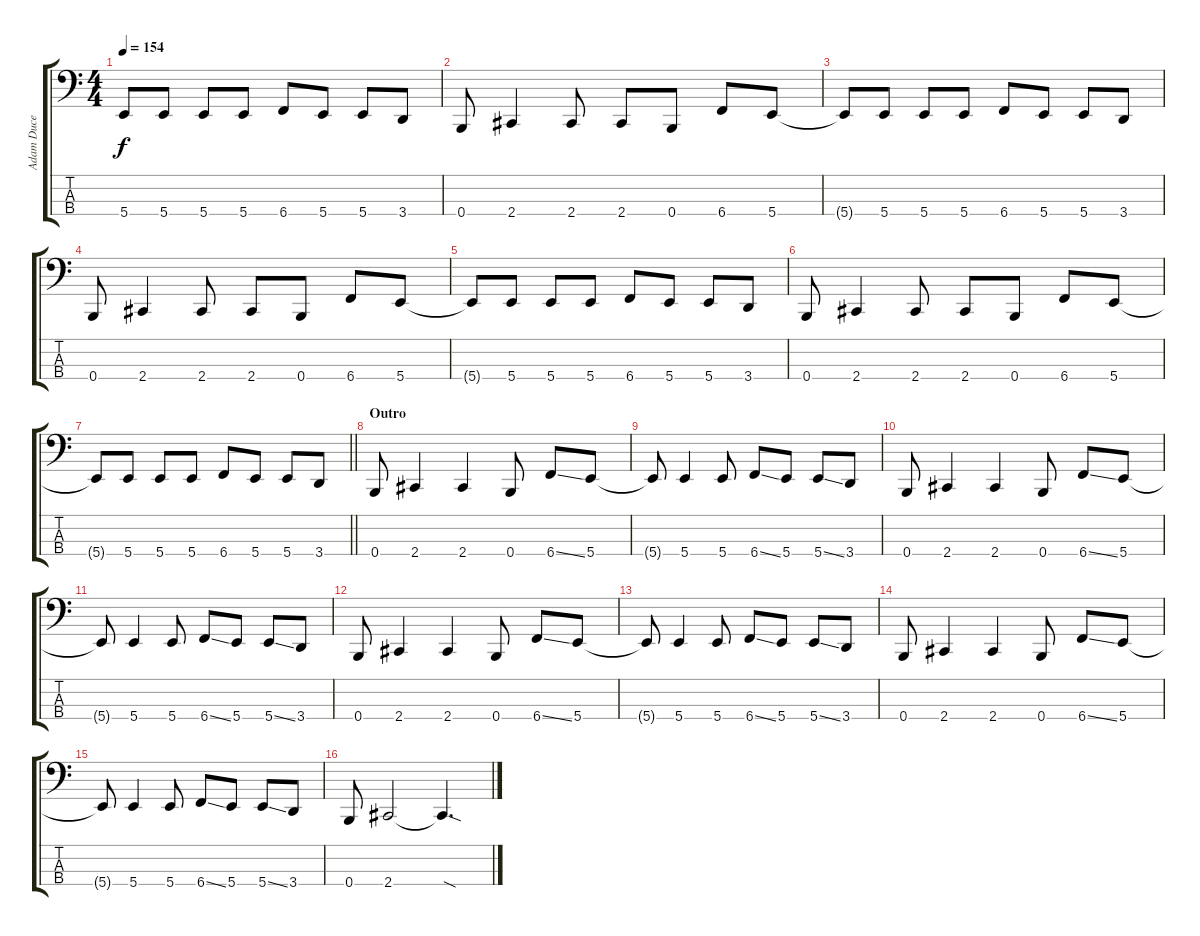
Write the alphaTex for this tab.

\track ("Adam Duce" "Adam Duce") {instrument electricbasspick}
\staff {score tabs}
\tuning (E2 B1 Gb1 B0) {hide}
\ts (4 4)
\tempo 154
\clef f4
\ks c
5.4{t}.8{dy f} 5.4.8 5.4.8 5.4.8 6.4.8 5.4.8 5.4.8 3.4.8 |
0.4.8 2.4.4 2.4.8 2.4.8 0.4.8 6.4.8 5.4.8 |
5.4{t}.8 5.4.8 5.4.8 5.4.8 6.4.8 5.4.8 5.4.8 3.4.8 |
0.4.8 2.4.4 2.4.8 2.4.8 0.4.8 6.4.8 5.4.8 |
5.4{t}.8 5.4.8 5.4.8 5.4.8 6.4.8 5.4.8 5.4.8 3.4.8 |
0.4.8 2.4.4 2.4.8 2.4.8 0.4.8 6.4.8 5.4.8 |
\barLineRight lightlight
5.4{t}.8 5.4.8 5.4.8 5.4.8 6.4.8 5.4.8 5.4.8 3.4.8 |
\section ("" "Outro")
0.4.8 2.4.4 2.4.4 0.4.8 6.4{ss}.8 5.4.8 |
5.4{t}.8 5.4.4 5.4.8 6.4{ss}.8 5.4.8 5.4{ss}.8 3.4.8 |
0.4.8 2.4.4 2.4.4 0.4.8 6.4{ss}.8 5.4.8 |
5.4{t}.8 5.4.4 5.4.8 6.4{ss}.8 5.4.8 5.4{ss}.8 3.4.8 |
0.4.8 2.4.4 2.4.4 0.4.8 6.4{ss}.8 5.4.8 |
5.4{t}.8 5.4.4 5.4.8 6.4{ss}.8 5.4.8 5.4{ss}.8 3.4.8 |
0.4.8 2.4.4 2.4.4 0.4.8 6.4{ss}.8 5.4.8 |
5.4{t}.8 5.4.4 5.4.8 6.4{ss}.8 5.4.8 5.4{ss}.8 3.4.8 |
0.4.8 2.4.2 2.4{sod t}.4{d}
